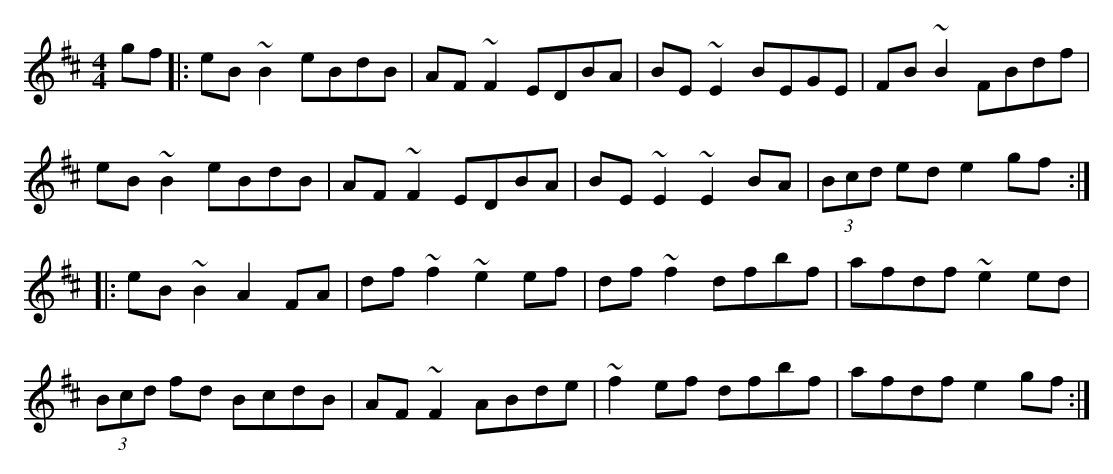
X:1
M:4/4
K:Edor
gf|:eB~B2 eBdB|AF~F2 EDBA|BE~E2 BEGE|FB~B2 FBdf|
eB~B2 eBdB|AF~F2 EDBA|BE~E2 ~E2BA|(3Bcd ed e2gf:|
|:eB~B2 A2FA|df~f2 ~e2 ef|df~f2 dfbf|afdf ~e2ed|
(3Bcd fd BcdB|AF~F2 ABde|~f2ef dfbf|afdf e2gf:|
